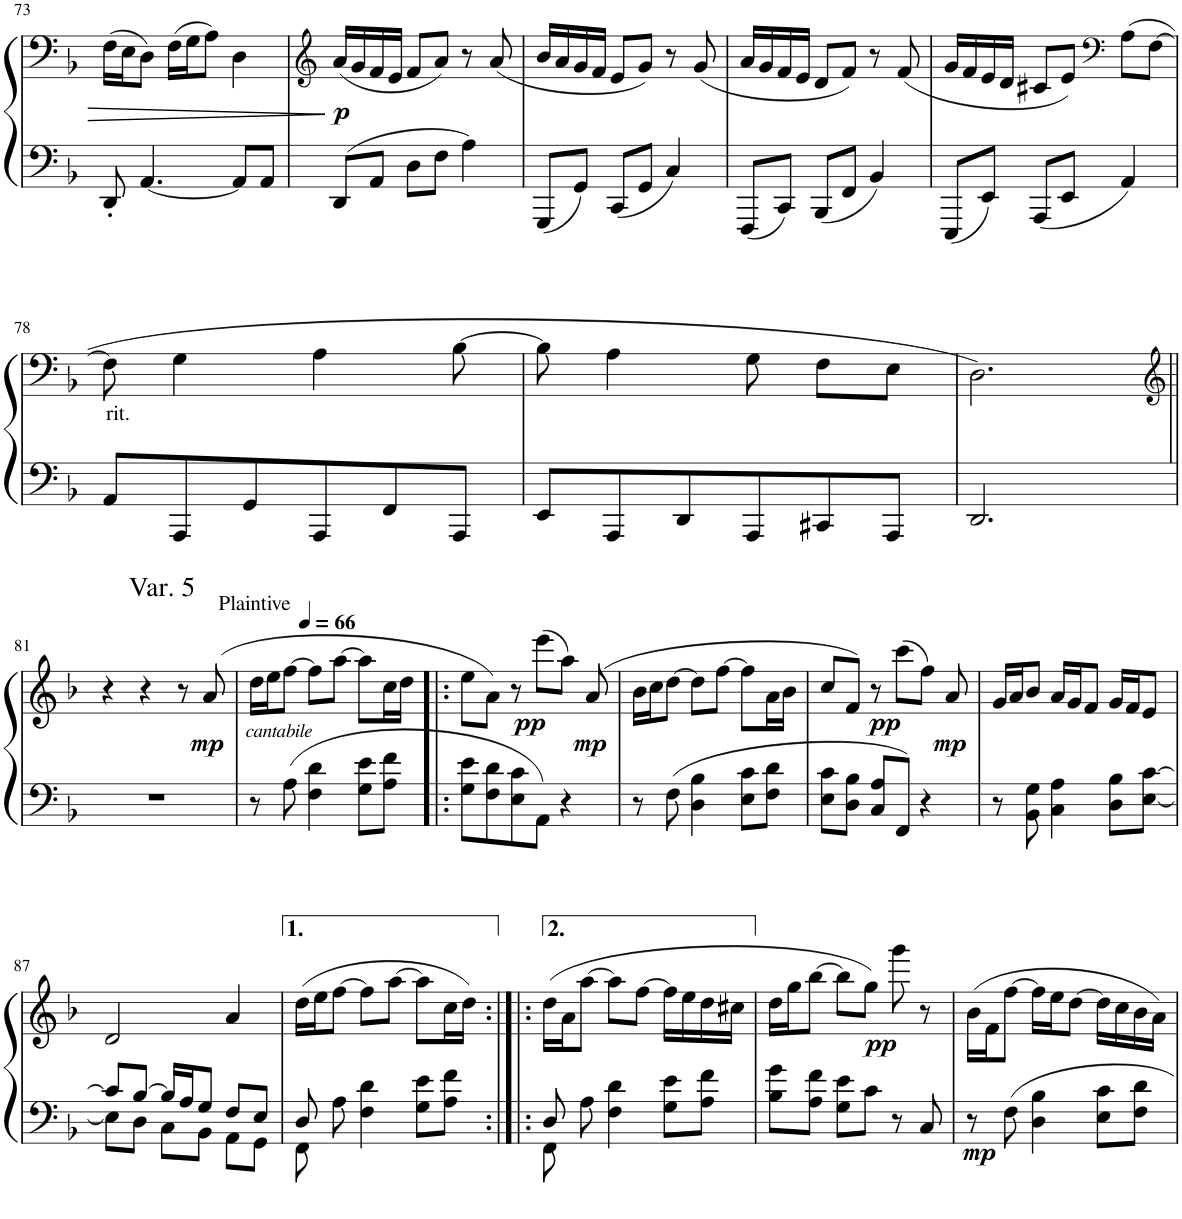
**kern	**kern	**dynam
*part1	*part1	*part1
*staff2	*staff1	*staff1/2
*I"Piano	*	*
*I'Pno.	*	*
!!LO:PB:g=z
*clefF4	*clefF4	*
*k[b-]	*k[b-]	*
*M3/4	*M3/4	*
=73	=73	=73
8DD'/	(16F\LL	.
.	16E\J	.
[4.AA/	8D\J)	.
.	(16F\LL	.
.	16G\J	.
.	8A\J)	.
8AA/L]	4D\	.
8AA/J	.	.
=74	=74	=74
*	*clefG2	*
!	!	!LO:DY:b
8DD/L	(16a/LL	p
.	16g/	.
8AA/J	16f/	.
.	16e/JJ	.
8D\L	8f/L	.
8F\J	8a/J)	.
4A\	8r	.
.	(8a/	.
=75	=75	=75
8GGG/L	16b-/LL	.
.	16a/	.
8GG/J	16g/	.
.	16f/JJ	.
8CC/L	8e/L	.
8GG/J	8g/J)	.
4C/	8r	.
.	(8g/	.
=76	=76	=76
8FFF/L	16a/LL	.
.	16g/	.
8CC/J	16f/	.
.	16e/JJ	.
8BBB-/L	8d/L	.
8FF/J	8f/J)	.
4BB-/	8r	.
.	(8f/	.
=77	=77	=77
8EEE/L	16g/LL	.
.	16f/	.
8EE/J	16e/	.
.	16d/JJ	.
8AAA/L	8c#X/L	.
8EE/J	8e/J)	.
*	*clefF4	*
4AA/	(8A\L	.
.	[8F\J	.
!!LO:LB:g=z
=78	=78	=78
!	!LO:TX:b:t=rit.	!
8AA/L	8F\]	.
8AAA/	4G\	.
8GG/	.	.
8AAA/	4A\	.
8FF/	.	.
8AAA/J	[8B-\	.
=79	=79	=79
8EE/L	8B-\]	.
8AAA/	4A\	.
8DD/	.	.
8AAA/	8G\	.
8CC#X/	8F\L	.
8AAA/J	8E\J	.
=80	=80	=80
2.DD/	2.D\)	.
!!LO:LB:g=z
=81||	=81||	=81||
*	*clefG2	*
2.r	4r	.
.	4r	.
.	8r	.
*	*MM66	*
!	!LO:TX:a:t=Var. 5	!
!	!LO:TX:a:t=Plaintive	!
!	!	!LO:DY:b
.	(8a/	mp
=82	=82	=82
!	!LO:TX:b:i:t=cantabile	!
8r	16dd\LL	.
.	16ee\J	.
8A\	[8ff\J	.
4F\ 4d\	8ff\L]	.
.	[8aa\J	.
8G\ 8e\L	8aa\L]	.
8A\ 8f\J	16cc\L	.
.	16dd\JJ	.
=83!|:	=83!|:	=83!|:
8G\ 8e\L	8ee\L	.
8F\ 8d\	8a\J)	.
!	!	!LO:DY:b
8E\ 8c\	8r	pp
8AA\J	(8eee\L	.
4r	8aa\J)	.
!	!	!LO:DY:b
.	(8a/	mp
=84	=84	=84
8r	16b-\LL	.
.	16cc\J	.
8F\	[8dd\J	.
4D\ 4B-\	8dd\L]	.
.	[8ff\J	.
8E\ 8c\L	8ff\L]	.
8F\ 8d\J	16a\L	.
.	16b-\JJ	.
=85	=85	=85
8E\ 8c\L	8cc/L	.
8D\ 8B-\J	8f/J)	.
8C/ 8A/L	8r	.
!	!	!LO:DY:b
8FF/J	(8ccc\L	pp
4r	8ff\J)	.
!	!	!LO:DY:b
.	8a/	mp
=86	=86	=86
8r	16g/LL	.
.	16a/J	.
8BB-\ 8G\	8b-/J	.
4C\ 4A\	16a/LL	.
.	16g/J	.
.	8f/J	.
8D\ 8B-\L	16g/LL	.
.	16f/J	.
[8E\ [8c\J	8e/J	.
!!LO:LB:g=z
=87	=87	=87
*^	*	*
8c/L]	8E\L]	2d/	.
[8B-/J	8D\J	.	.
16B-/LL]	8C\L	.	.
16A/J	.	.	.
8G/J	8BB-\J	.	.
8F/L	8AA\L	4a/	.
8E/J	8GG\J	.	.
=88	=88	=88	=88
8D/	8FF\	(16dd\LL	.
.	.	16ee\J	.
8A\	8ryy	[8ff\J	.
4F\ 4d\	2ryy	8ff\L]	.
.	.	[8aa\J	.
8G\ 8e\L	.	8aa\L]	.
8A\ 8f\J	.	16cc\L	.
.	.	16dd\JJ)	.
=89:|!|:	=89:|!|:	=89:|!|:	=89:|!|:
8D/	8FF\	(16dd\LL	.
.	.	16a\J	.
8A\	8ryy	[8aa\J	.
4F\ 4d\	2ryy	8aa\L]	.
.	.	[8ff\J	.
8G\ 8e\L	.	16ff\LL]	.
.	.	16ee\	.
8A\ 8f\J	.	16dd\	.
.	.	16cc#X\JJ	.
*v	*v	*	*
=90	=90	=90
8B-\ 8g\L	16dd\LL	.
.	16gg\J	.
8A\ 8f\J	[8bb-\J	.
8G\ 8e\L	8bb-\L]	.
8c\J	8gg\J)	.
!	!	!LO:DY:b
8r	8ggg\	pp
8C/	8r	.
=91	=91	=91
!	!	!LO:DY:b=2
8r	(16b-\LL	mp
.	16f\J	.
8F\	[8ff\J	.
4D\ 4B-\	16ff\LL]	.
.	16ee\J	.
.	[8dd\J	.
8E\ 8c\L	16dd\LL]	.
.	16cc\	.
8F\ 8d\J	16b-\	.
.	16a\JJ)	.
=	=	=
*-	*-	*-
